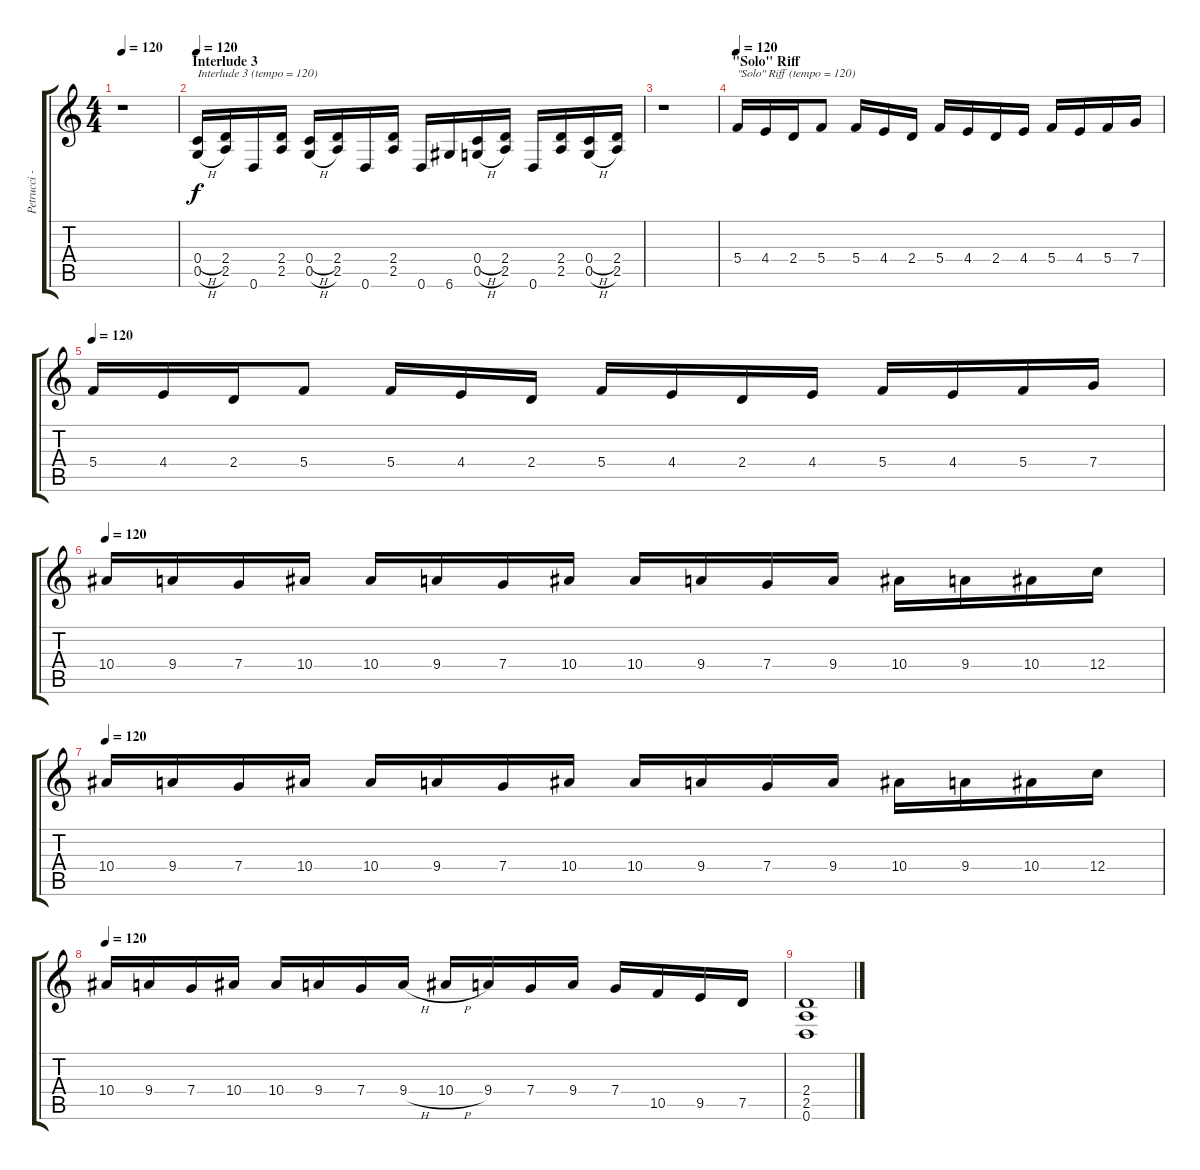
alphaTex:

\track ("Petrucci - Distortion riffs" "Petrucci -") {instrument distortionguitar}
\staff {score tabs}
\tuning (D4 A3 F3 C3 G2 D2) {hide}
\ts (4 4)
\tempo 120
\clef g2
\ks c
r.1{dy f} |
\section ("" "Interlude 3")
\tempo 120
(0.4{h} 0.5{h}).16{txt "Interlude 3 (tempo = 120)"} (2.4 2.5).16 0.6.16 (2.4 2.5).16 (0.4{h} 0.5{h}).16 (2.4 2.5).16 0.6.16 (2.4 2.5).16 0.6.16 6.6.16 (0.4{h} 0.5{h}).16 (2.4 2.5).16 0.6.16 (2.4 2.5).16 (0.4{h} 0.5{h}).16 (2.4 2.5).16 |
r.1 |
\section ("" "\"Solo\" Riff")
\tempo 120
5.4.16{txt "\"Solo\" Riff (tempo = 120)"} 4.4.16 2.4.16 5.4.8 5.4.16 4.4.16 2.4.16 5.4.16 4.4.16 2.4.16 4.4.16 5.4.16 4.4.16 5.4.16 7.4.16 |
\tempo 120
5.4.16 4.4.16 2.4.16 5.4.8 5.4.16 4.4.16 2.4.16 5.4.16 4.4.16 2.4.16 4.4.16 5.4.16 4.4.16 5.4.16 7.4.16 |
\tempo 120
10.4.16 9.4.16 7.4.16 10.4.16 10.4.16 9.4.16 7.4.16 10.4.16 10.4.16 9.4.16 7.4.16 9.4.16 10.4.16 9.4.16 10.4.16 12.4.16 |
\tempo 120
10.4.16 9.4.16 7.4.16 10.4.16 10.4.16 9.4.16 7.4.16 10.4.16 10.4.16 9.4.16 7.4.16 9.4.16 10.4.16 9.4.16 10.4.16 12.4.16 |
\tempo 120
10.4.16 9.4.16 7.4.16 10.4.16 10.4.16 9.4.16 7.4.16 9.4{h}.16 10.4{h}.16 9.4.16 7.4.16 9.4.16 7.4.16 10.5.16 9.5.16 7.5.16 |
(2.4 2.5 0.6).1
